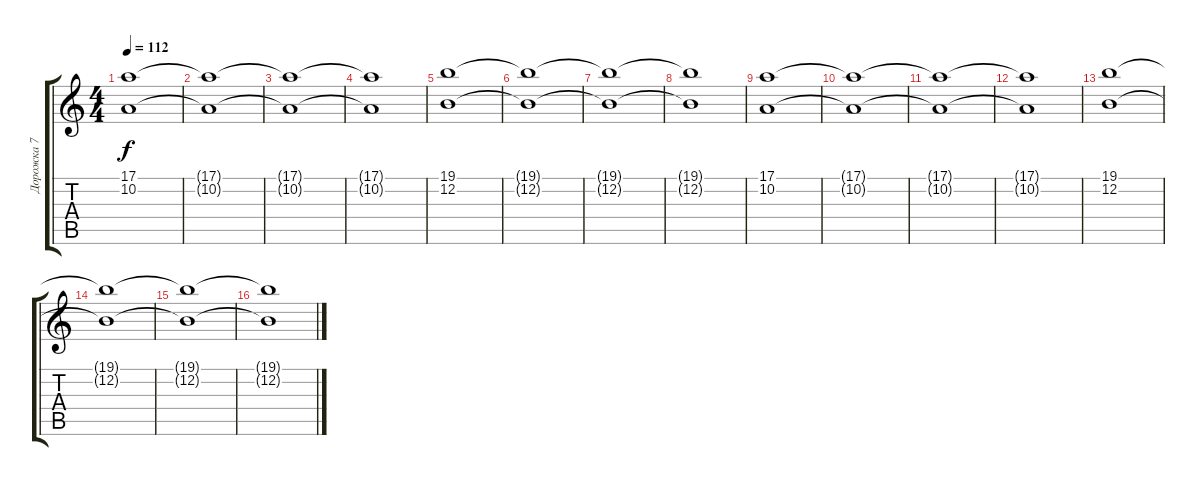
\track ("Дорожка 7" "Дорожка 7") {instrument stringensemble2}
\staff {score tabs}
\tuning (E4 B3 G3 D3 A2 E2) {hide}
\ts (4 4)
\tempo 112
\clef g2
\ks c
(17.1 10.2).1{dy f} |
(17.1{t} 10.2{t}).1 |
(17.1{t} 10.2{t}).1 |
(17.1{t} 10.2{t}).1 |
(19.1 12.2).1 |
(19.1{t} 12.2{t}).1 |
(19.1{t} 12.2{t}).1 |
(19.1{t} 12.2{t}).1 |
(17.1 10.2).1 |
(17.1{t} 10.2{t}).1 |
(17.1{t} 10.2{t}).1 |
(17.1{t} 10.2{t}).1 |
(19.1 12.2).1 |
(19.1{t} 12.2{t}).1 |
(19.1{t} 12.2{t}).1 |
(19.1{t} 12.2{t}).1
